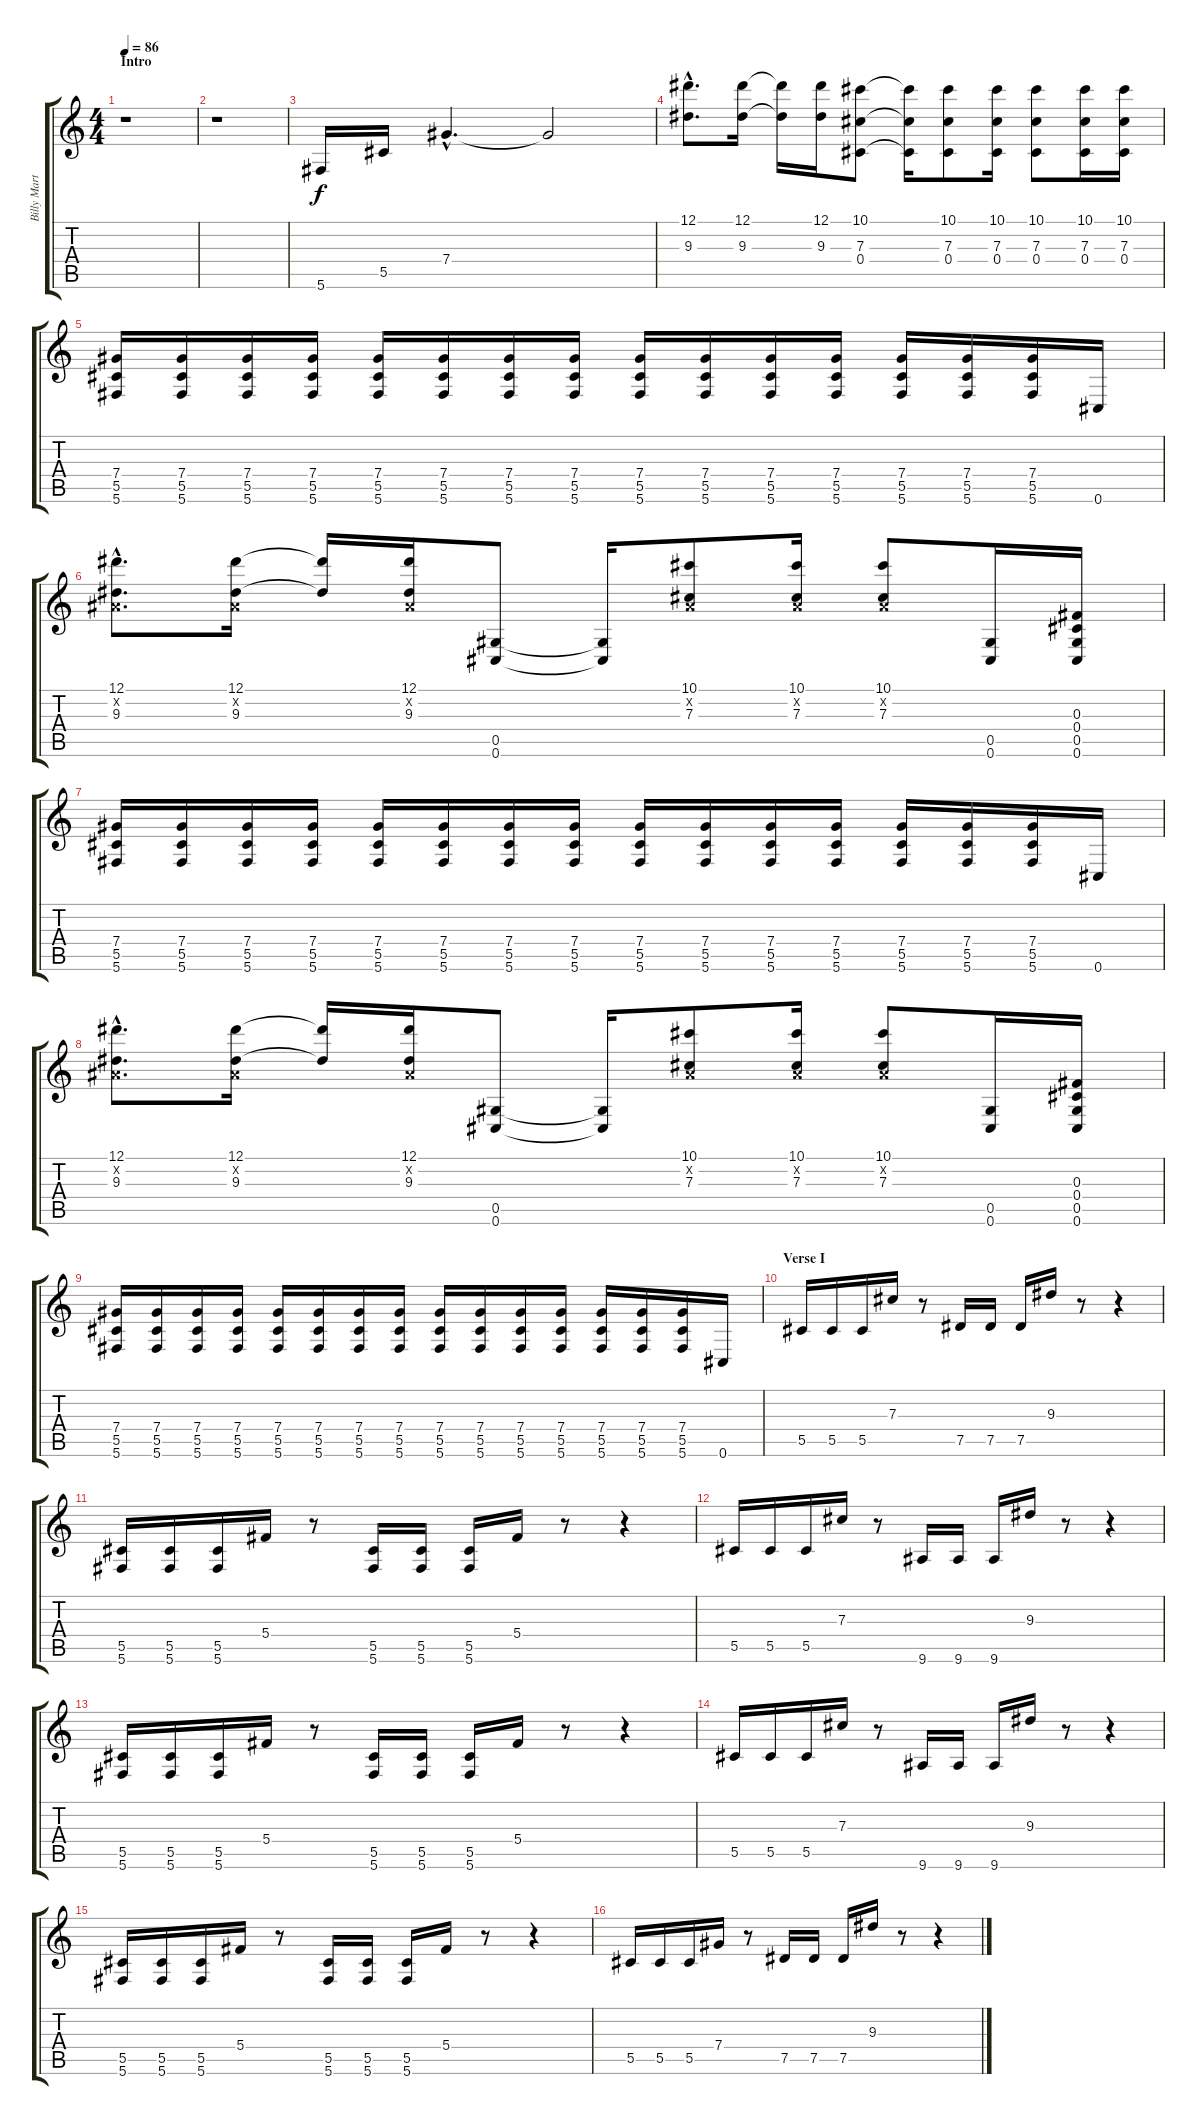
\track ("Billy Martin - Lead Guitar" "Billy Mart") {instrument electricguitarclean}
\staff {score tabs}
\tuning (Eb4 Bb3 Gb3 Db3 Ab2 Db2) {hide}
\ts (4 4)
\section ("" "Intro")
\tempo 86
\clef g2
\ks c
r.1{dy f instrument electricguitarclean} |
r.1 |
5.6.16 5.5.16 7.4{hac}.4{d} 7.4{t}.2 |
(12.1{hac} 9.3{hac}).8{d} (12.1 9.3).16 (12.1{t} 9.3{t}).16 (12.1 9.3).16 (10.1 7.3 0.4).8 (10.1{t} 7.3{t} 0.4{t}).16 (10.1 7.3 0.4).8 (10.1 7.3 0.4).16 (10.1 7.3 0.4).8 (10.1 7.3 0.4).16 (10.1 7.3 0.4).16 |
(7.4 5.5 5.6).16{instrument distortionguitar} (7.4 5.5 5.6).16 (7.4 5.5 5.6).16 (7.4 5.5 5.6).16 (7.4 5.5 5.6).16 (7.4 5.5 5.6).16 (7.4 5.5 5.6).16 (7.4 5.5 5.6).16 (7.4 5.5 5.6).16 (7.4 5.5 5.6).16 (7.4 5.5 5.6).16 (7.4 5.5 5.6).16 (7.4 5.5 5.6).16 (7.4 5.5 5.6).16 (7.4 5.5 5.6).16 0.6.16 |
(12.1{hac} 0.2{hac x} 9.3{hac}).8{d} (12.1 0.2{x} 9.3).16 (12.1{t} 9.3{t}).16 (12.1 0.2{x} 9.3).16 (0.5 0.6).8 (0.5{t} 0.6{t}).16 (10.1 0.2{x} 7.3).8 (10.1 0.2{x} 7.3).16 (10.1 0.2{x} 7.3).8 (0.5 0.6).16 (0.3 0.4 0.5 0.6).16 |
(7.4 5.5 5.6).16 (7.4 5.5 5.6).16 (7.4 5.5 5.6).16 (7.4 5.5 5.6).16 (7.4 5.5 5.6).16 (7.4 5.5 5.6).16 (7.4 5.5 5.6).16 (7.4 5.5 5.6).16 (7.4 5.5 5.6).16 (7.4 5.5 5.6).16 (7.4 5.5 5.6).16 (7.4 5.5 5.6).16 (7.4 5.5 5.6).16 (7.4 5.5 5.6).16 (7.4 5.5 5.6).16 0.6.16 |
(12.1{hac} 0.2{hac x} 9.3{hac}).8{d} (12.1 0.2{x} 9.3).16 (12.1{t} 9.3{t}).16 (12.1 0.2{x} 9.3).16 (0.5 0.6).8 (0.5{t} 0.6{t}).16 (10.1 0.2{x} 7.3).8 (10.1 0.2{x} 7.3).16 (10.1 0.2{x} 7.3).8 (0.5 0.6).16 (0.3 0.4 0.5 0.6).16 |
(7.4 5.5 5.6).16 (7.4 5.5 5.6).16 (7.4 5.5 5.6).16 (7.4 5.5 5.6).16 (7.4 5.5 5.6).16 (7.4 5.5 5.6).16 (7.4 5.5 5.6).16 (7.4 5.5 5.6).16 (7.4 5.5 5.6).16 (7.4 5.5 5.6).16 (7.4 5.5 5.6).16 (7.4 5.5 5.6).16 (7.4 5.5 5.6).16 (7.4 5.5 5.6).16 (7.4 5.5 5.6).16 0.6.16 |
\section ("" "Verse I")
5.5.16 5.5.16 5.5.16 7.3.16 r.8 7.5.16 7.5.16 7.5.16 9.3.16 r.8 r.4 |
(5.5 5.6).16 (5.5 5.6).16 (5.5 5.6).16 5.4.16 r.8 (5.5 5.6).16 (5.5 5.6).16 (5.5 5.6).16 5.4.16 r.8 r.4 |
5.5.16 5.5.16 5.5.16 7.3.16 r.8 9.6.16 9.6.16 9.6.16 9.3.16 r.8 r.4 |
(5.5 5.6).16 (5.5 5.6).16 (5.5 5.6).16 5.4.16 r.8 (5.5 5.6).16 (5.5 5.6).16 (5.5 5.6).16 5.4.16 r.8 r.4 |
5.5.16 5.5.16 5.5.16 7.3.16 r.8 9.6.16 9.6.16 9.6.16 9.3.16 r.8 r.4 |
(5.5 5.6).16 (5.5 5.6).16 (5.5 5.6).16 5.4.16 r.8 (5.5 5.6).16 (5.5 5.6).16 (5.5 5.6).16 5.4.16 r.8 r.4 |
5.5.16 5.5.16 5.5.16 7.4.16 r.8 7.5.16 7.5.16 7.5.16 9.3.16 r.8 r.4
